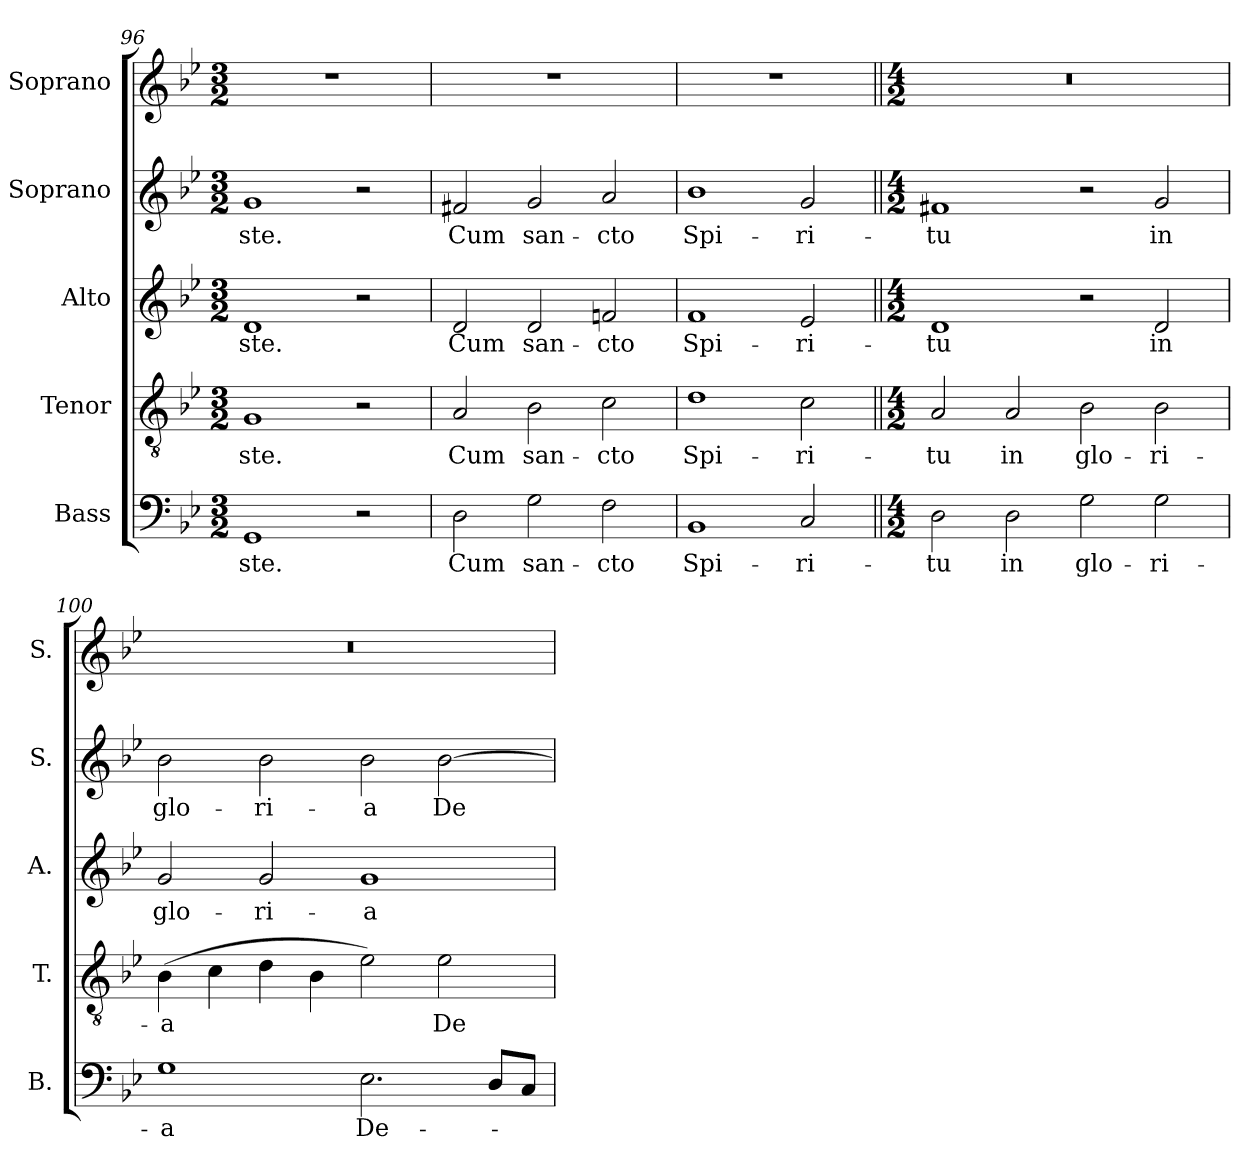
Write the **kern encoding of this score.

**kern	**text	**kern	**text	**kern	**text	**kern	**text	**kern
*part5	*part5	*part4	*part4	*part3	*part3	*part2	*part2	*part1
*staff5	*staff5	*staff4	*staff4	*staff3	*staff3	*staff2	*staff2	*staff1
*I"Bass	*	*I"Tenor	*	*I"Alto	*	*I"Soprano	*	*I"Soprano
*I'B.	*	*I'T.	*	*I'A.	*	*I'S.	*	*I'S.
*clefF4	*	*clefGv2	*	*clefG2	*	*clefG2	*	*clefG2
*	*	*ITrd7c12	*	*	*	*	*	*
*k[b-e-]	*	*k[b-e-]	*	*k[b-e-]	*	*k[b-e-]	*	*k[b-e-]
*B-:	*	*B-:	*	*B-:	*	*B-:	*	*B-:
*M3/2	*	*M3/2	*	*M3/2	*	*M3/2	*	*M3/2
*MM240	*	*MM240	*	*MM240	*	*MM240	*	*MM240
=96	=96	=96	=96	=96	=96	=96	=96	=96
!	!LO:LY:b:color=#000000	!	!	!	!	!	!	!
!	!	!	!LO:LY:b:color=#000000	!	!	!	!	!
!	!	!	!	!	!LO:LY:b:color=#000000	!	!	!
!	!	!	!	!	!	!	!LO:LY:b:color=#000000	!LO:N:vis=1
1GGi	-ste.	1GGi	-ste.	1di	-ste.	1gi	-ste.	1.r
2r	.	2r	.	2r	.	2r	.	.
!!LO:LB:g=z
=97	=97	=97	=97	=97	=97	=97	=97	=97
!	!LO:LY:b:color=#000000	!	!	!	!	!	!	!
!	!	!	!LO:LY:b:color=#000000	!	!	!	!	!
!	!	!	!	!	!LO:LY:b:color=#000000	!	!	!
!	!	!	!	!	!	!	!LO:LY:b:color=#000000	!LO:N:vis=1
2Di\	Cum	2AAi/	Cum	2di/	Cum	2f#Xi/	Cum	1.r
!	!LO:LY:b:color=#000000	!	!	!	!	!	!	!
!	!	!	!LO:LY:b:color=#000000	!	!	!	!	!
!	!	!	!	!	!LO:LY:b:color=#000000	!	!	!
!	!	!	!	!	!	!	!LO:LY:b:color=#000000	!
2Gi\	san-	2BB-i\	san-	2di/	san-	2gi/	san-	.
!	!LO:LY:b:color=#000000	!	!	!	!	!	!	!
!	!	!	!LO:LY:b:color=#000000	!	!	!	!	!
!	!	!	!	!	!LO:LY:b:color=#000000	!	!	!
!	!	!	!	!	!	!	!LO:LY:b:color=#000000	!
2Fi\	-cto	2Ci\	-cto	2fni/	-cto	2ai/	-cto	.
=98	=98	=98	=98	=98	=98	=98	=98	=98
!	!LO:LY:b:color=#000000	!	!	!	!	!	!	!
!	!	!	!LO:LY:b:color=#000000	!	!	!	!	!
!	!	!	!	!	!LO:LY:b:color=#000000	!	!	!
!	!	!	!	!	!	!	!LO:LY:b:color=#000000	!LO:N:vis=1
1BB-i	Spi-	1Di	Spi-	1fi	Spi-	1b-i	Spi-	1.r
!	!LO:LY:b:color=#000000	!	!	!	!	!	!	!
!	!	!	!LO:LY:b:color=#000000	!	!	!	!	!
!	!	!	!	!	!LO:LY:b:color=#000000	!	!	!
!	!	!	!	!	!	!	!LO:LY:b:color=#000000	!
2Ci/	-ri-	2Ci\	-ri-	2e-i/	-ri-	2gi/	-ri-	.
=99||	=99||	=99||	=99||	=99||	=99||	=99||	=99||	=99||
*M4/2	*	*M4/2	*	*M4/2	*	*M4/2	*	*M4/2
!	!LO:LY:b:color=#000000	!	!	!	!	!	!	!
!	!	!	!LO:LY:b:color=#000000	!	!	!	!	!
!	!	!	!	!	!LO:LY:b:color=#000000	!	!	!
*	*	*	*	*	*	*MM132	*	*MM132
!	!	!	!	!	!	!	!LO:LY:b:color=#000000	!LO:N:vis=1
2Di\	-tu	2AAi/	-tu	1di	-tu	1f#Xi	-tu	0r
!	!LO:LY:b:color=#000000	!	!	!	!	!	!	!
!	!	!	!LO:LY:b:color=#000000	!	!	!	!	!
2Di\	in	2AAi/	in	.	.	.	.	.
!	!LO:LY:b:color=#000000	!	!	!	!	!	!	!
!	!	!	!LO:LY:b:color=#000000	!	!	!	!	!
2Gi\	glo-	2BB-i\	glo-	2r	.	2r	.	.
!	!LO:LY:b:color=#000000	!	!	!	!	!	!	!
!	!	!	!LO:LY:b:color=#000000	!	!	!	!	!
!	!	!	!	!	!LO:LY:b:color=#000000	!	!	!
!	!	!	!	!	!	!	!LO:LY:b:color=#000000	!
2Gi\	-ri-	2BB-i\	-ri-	2di/	in	2gi/	in	.
=100	=100	=100	=100	=100	=100	=100	=100	=100
!	!LO:LY:b:color=#000000	!	!	!	!	!	!	!
!	!	!	!LO:LY:b:color=#000000	!	!	!	!	!
!	!	!	!	!	!LO:LY:b:color=#000000	!	!	!
!	!	!	!	!	!	!	!LO:LY:b:color=#000000	!LO:N:vis=1
1Gi	-a	(4BB-i\	-a	2gi/	glo-	2b-i\	glo-	0r
.	.	4Ci\	.	.	.	.	.	.
!	!	!	!	!	!LO:LY:b:color=#000000	!	!	!
!	!	!	!	!	!	!	!LO:LY:b:color=#000000	!
.	.	4Di\	.	2gi/	-ri-	2b-i\	-ri-	.
.	.	4BB-i\	.	.	.	.	.	.
!	!LO:LY:b:color=#000000	!	!	!	!	!	!	!
!	!	!	!	!	!LO:LY:b:color=#000000	!	!	!
!	!	!	!	!	!	!	!LO:LY:b:color=#000000	!
2.E-i\	De-	2E-i\)	.	1gi	-a	2b-i\	-a	.
!	!	!	!LO:LY:b:color=#000000	!	!	!	!	!
!	!	!	!	!	!	!	!LO:LY:b:color=#000000	!
.	.	2E-i\	De-	.	.	[2b-i\	De-	.
8Di/L	.	.	.	.	.	.	.	.
8Ci/J	.	.	.	.	.	.	.	.
=	=	=	=	=	=	=	=	=
*-	*-	*-	*-	*-	*-	*-	*-	*-
